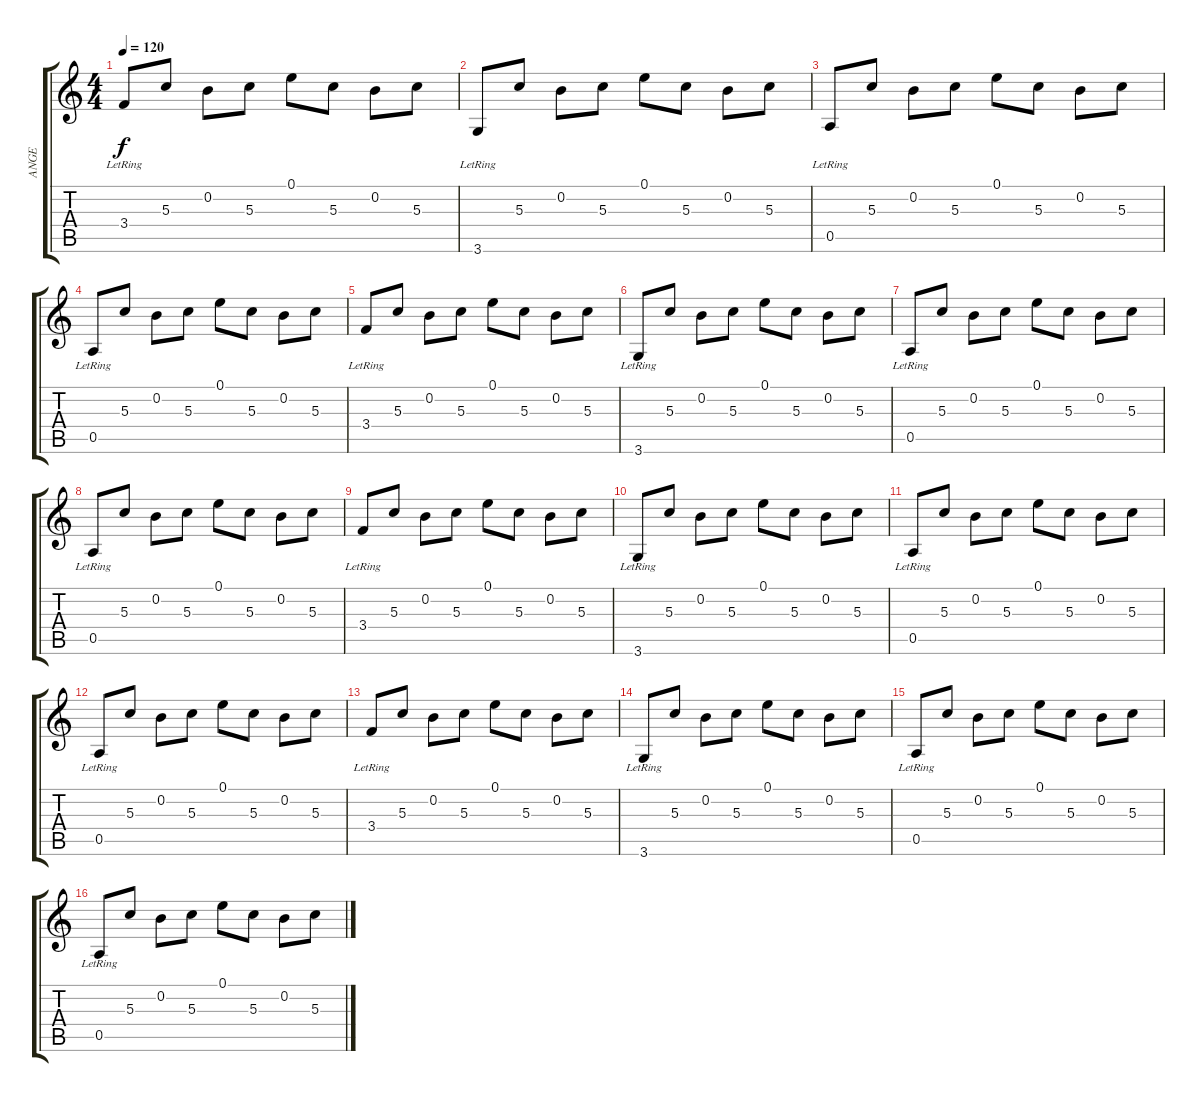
\track ("ANGE" "ANGE") {instrument acousticguitarsteel}
\staff {score tabs}
\tuning (E4 B3 G3 D3 A2 E2) {hide}
\ts (4 4)
\tempo 120
\clef g2
\ks c
3.4{lr}.8{dy f} 5.3.8 0.2.8 5.3.8 0.1.8 5.3.8 0.2.8 5.3.8 |
3.6{lr}.8 5.3.8 0.2.8 5.3.8 0.1.8 5.3.8 0.2.8 5.3.8 |
0.5{lr}.8 5.3.8 0.2.8 5.3.8 0.1.8 5.3.8 0.2.8 5.3.8 |
0.5{lr}.8 5.3.8 0.2.8 5.3.8 0.1.8 5.3.8 0.2.8 5.3.8 |
3.4{lr}.8 5.3.8 0.2.8 5.3.8 0.1.8 5.3.8 0.2.8 5.3.8 |
3.6{lr}.8 5.3.8 0.2.8 5.3.8 0.1.8 5.3.8 0.2.8 5.3.8 |
0.5{lr}.8 5.3.8 0.2.8 5.3.8 0.1.8 5.3.8 0.2.8 5.3.8 |
0.5{lr}.8 5.3.8 0.2.8 5.3.8 0.1.8 5.3.8 0.2.8 5.3.8 |
3.4{lr}.8 5.3.8 0.2.8 5.3.8 0.1.8 5.3.8 0.2.8 5.3.8 |
3.6{lr}.8 5.3.8 0.2.8 5.3.8 0.1.8 5.3.8 0.2.8 5.3.8 |
0.5{lr}.8 5.3.8 0.2.8 5.3.8 0.1.8 5.3.8 0.2.8 5.3.8 |
0.5{lr}.8 5.3.8 0.2.8 5.3.8 0.1.8 5.3.8 0.2.8 5.3.8 |
3.4{lr}.8 5.3.8 0.2.8 5.3.8 0.1.8 5.3.8 0.2.8 5.3.8 |
3.6{lr}.8 5.3.8 0.2.8 5.3.8 0.1.8 5.3.8 0.2.8 5.3.8 |
0.5{lr}.8 5.3.8 0.2.8 5.3.8 0.1.8 5.3.8 0.2.8 5.3.8 |
0.5{lr}.8 5.3.8 0.2.8 5.3.8 0.1.8 5.3.8 0.2.8 5.3.8
